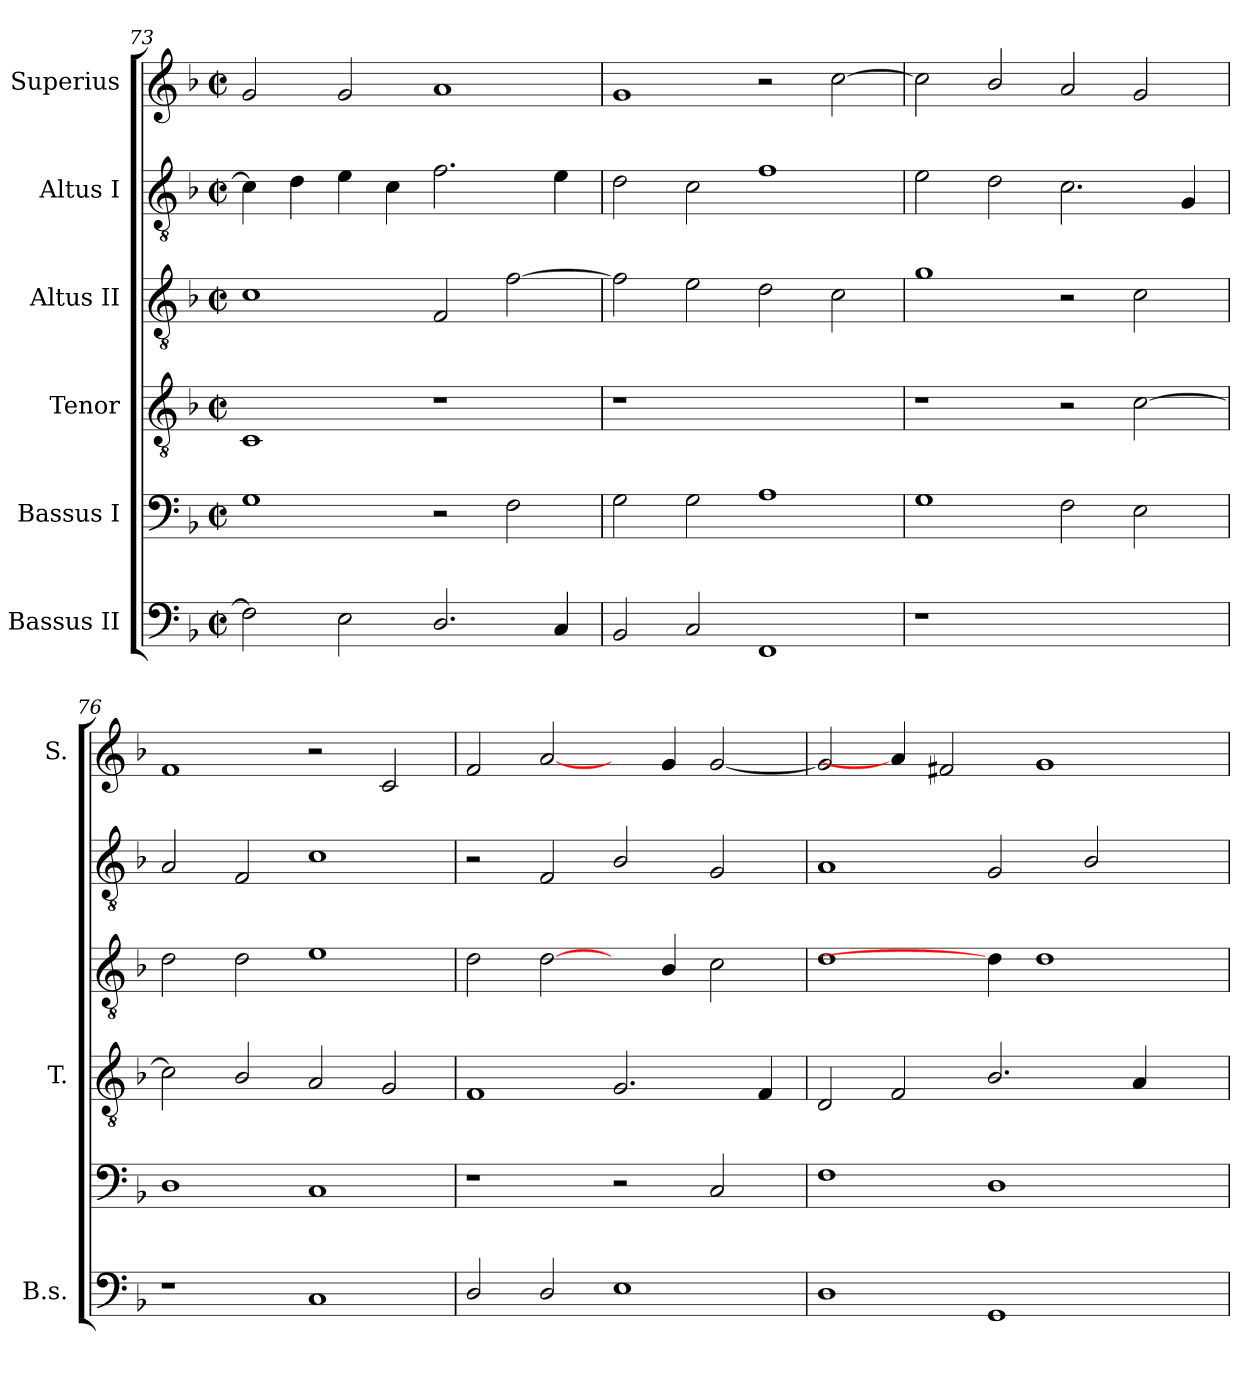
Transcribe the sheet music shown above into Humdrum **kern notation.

**kern	**kern	**kern	**kern	**kern	**kern
*part6	*part5	*part4	*part3	*part2	*part1
*staff6	*staff5	*staff4	*staff3	*staff2	*staff1
*I"Bassus II	*I"Bassus I	*I"Tenor	*I"Altus II	*I"Altus I	*I"Superius
*I'B.s.	*	*I'T.	*	*	*I'S.
*clefF4	*clefF4	*clefGv2	*clefGv2	*clefGv2	*clefG2
*	*	*ITrd7c12	*ITrd7c12	*ITrd7c12	*
*k[b-]	*k[b-]	*k[b-]	*k[b-]	*k[b-]	*k[b-]
*d:	*d:	*d:	*d:	*d:	*d:
*M2/2	*M2/2	*M2/2	*M2/2	*M2/2	*M2/2
*met(c|)	*met(c|)	*met(c|)	*met(c|)	*met(c|)	*met(c|)
=73	=73	=73	=73	=73	=73
2Fi\]	1Gi	1CCi	1Ci	4Ci\]	2gi/
.	.	.	.	4Di\	.
2Ei\	.	.	.	4Ei\	2gi/
.	.	.	.	4Ci\	.
2.Di/	2r	1r	2FFi/	2.Fi\	1ai
.	2Fi\	.	[>2Fi\	.	.
4Ci/	.	.	.	4Ei\	.
=74	=74	=74	=74	=74	=74
!	!	!LO:N:vis=1	!	!	!
2BB-i/	2Gi\	1r	2Fi\]	2Di\	1gi
2Ci/	2Gi\	.	2Ei\	2Ci\	.
1FFi	1Ai	1ryy	2Di\	1Fi	2r
.	.	.	2Ci\	.	[>2cci\
=75	=75	=75	=75	=75	=75
!LO:N:vis=1	!	!	!	!	!
1r	1Gi	1r	1Gi	2Ei\	2cci\]
.	.	.	.	2Di\	2b-i/
1ryy	2Fi\	2r	2r	2.Ci\	2ai/
.	2Ei\	[>2Ci\	2Ci\	.	2gi/
.	.	.	.	4GGi/	.
!!LO:LB:g=z
=76	=76	=76	=76	=76	=76
1r	1Di	2Ci\]	2Di\	2AAi/	1fi
.	.	2BB-i/	2Di\	2FFi/	.
1Ci	1Ci	2AAi/	1Ei	1Ci	2r
.	.	2GGi/	.	.	2ci/
=77	=77	=77	=77	=77	=77
2Di/	1r	1FFi	2Di\	2r	2fi/
2Di/	.	.	[2Di\	2FFi/	[2ai/
1Ei	2r	2.GGi/	4ryy	2BB-i/	4ryy
.	.	.	4BB-i/	.	4gi/
.	2Ci/	.	2Ci\	2GGi/	[<2gi/
.	.	4FFi/	.	.	.
=78	=78	=78	=78	=78	=78
1Di	1Fi	2DDi/	1Di	1AAi	2gi/]
.	.	2FFi/	.	.	4ai/]
.	.	.	.	.	2f#Xi/
1GGi	1Di	2.BB-i/	4Di\]	2GGi/	.
.	.	.	1Di	.	1gi
.	.	.	.	2BB-i/	.
.	.	4AAi/	.	.	.
4ryy	4ryy	4ryy	.	4ryy	.
=	=	=	=	=	=
*-	*-	*-	*-	*-	*-
